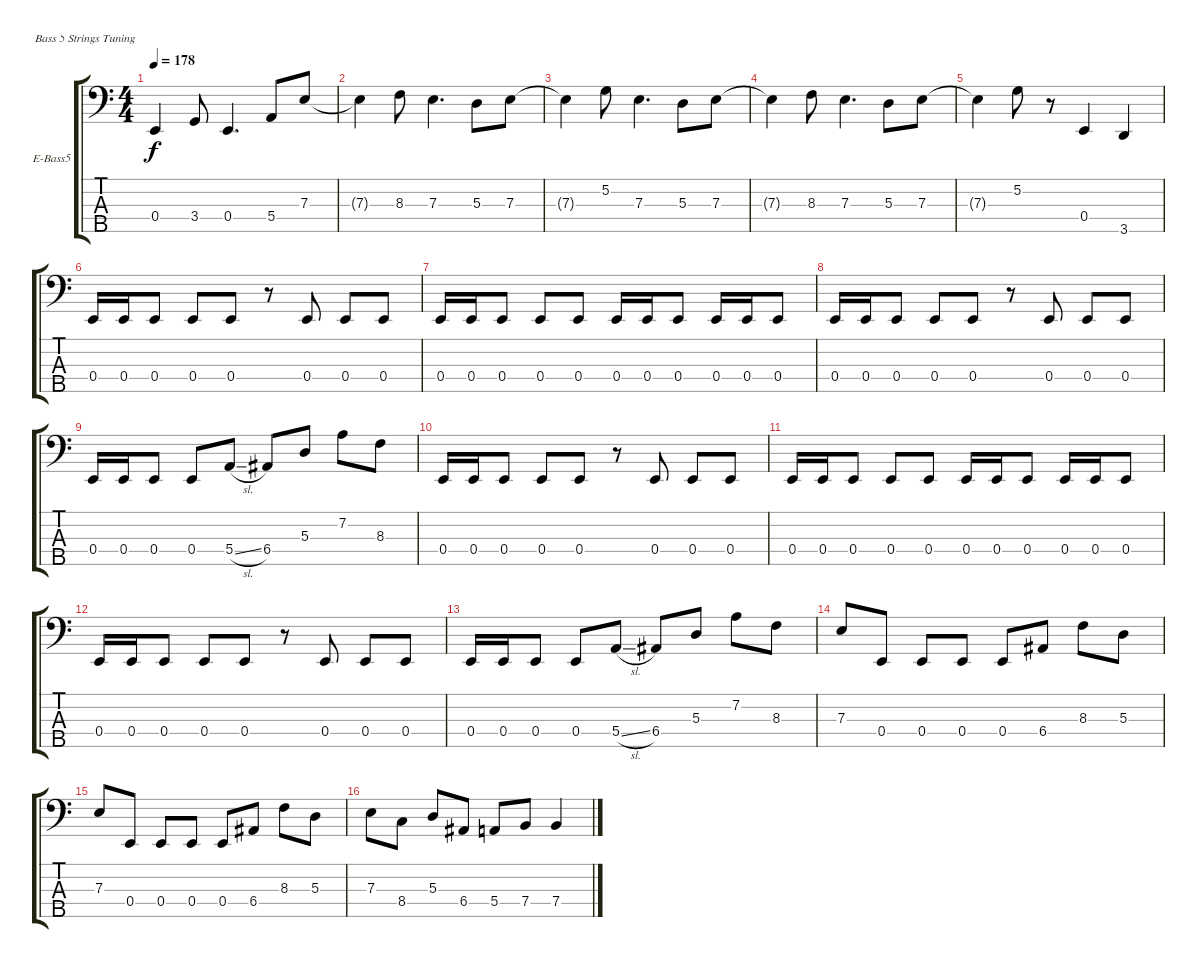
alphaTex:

\bracketExtendMode groupsimilarinstruments
\firstSystemTrackNameOrientation horizontal
\otherSystemsTrackNameOrientation horizontal
\track ("Robert Trujillo" "E-Bass5") {instrument electricbassfinger}
\staff {score tabs}
\tuning (G2 D2 A1 E1 B0)
\ts (4 4)
\tempo 178
\clef f4
\ks c
0.4{t}.4{dy f} 3.4.8 0.4.4{d} 5.4.8 7.3.8 |
7.3{t}.4 8.3.8 7.3.4{d} 5.3.8 7.3.8 |
7.3{t}.4 5.2.8 7.3.4{d} 5.3.8 7.3.8 |
7.3{t}.4 8.3.8 7.3.4{d} 5.3.8 7.3.8 |
7.3{t}.4 5.2.8 r.8 0.4.4 3.5.4 |
0.4.16 0.4.16 0.4.8 0.4.8 0.4.8 r.8 0.4.8 0.4.8 0.4.8 |
0.4.16 0.4.16 0.4.8 0.4.8 0.4.8 0.4.16 0.4.16 0.4.8 0.4.16 0.4.16 0.4.8 |
0.4.16 0.4.16 0.4.8 0.4.8 0.4.8 r.8 0.4.8 0.4.8 0.4.8 |
0.4.16 0.4.16 0.4.8 0.4.8 5.4{sl}.8 6.4.8 5.3.8 7.2.8 8.3.8 |
0.4.16 0.4.16 0.4.8 0.4.8 0.4.8 r.8 0.4.8 0.4.8 0.4.8 |
0.4.16 0.4.16 0.4.8 0.4.8 0.4.8 0.4.16 0.4.16 0.4.8 0.4.16 0.4.16 0.4.8 |
0.4.16 0.4.16 0.4.8 0.4.8 0.4.8 r.8 0.4.8 0.4.8 0.4.8 |
0.4.16 0.4.16 0.4.8 0.4.8 5.4{sl}.8 6.4.8 5.3.8 7.2.8 8.3.8 |
7.3.8 0.4.8 0.4.8 0.4.8 0.4.8 6.4.8 8.3.8 5.3.8 |
7.3.8 0.4.8 0.4.8 0.4.8 0.4.8 6.4.8 8.3.8 5.3.8 |
7.3.8 8.4.8 5.3.8 6.4.8 5.4.8 7.4.8 7.4.4
